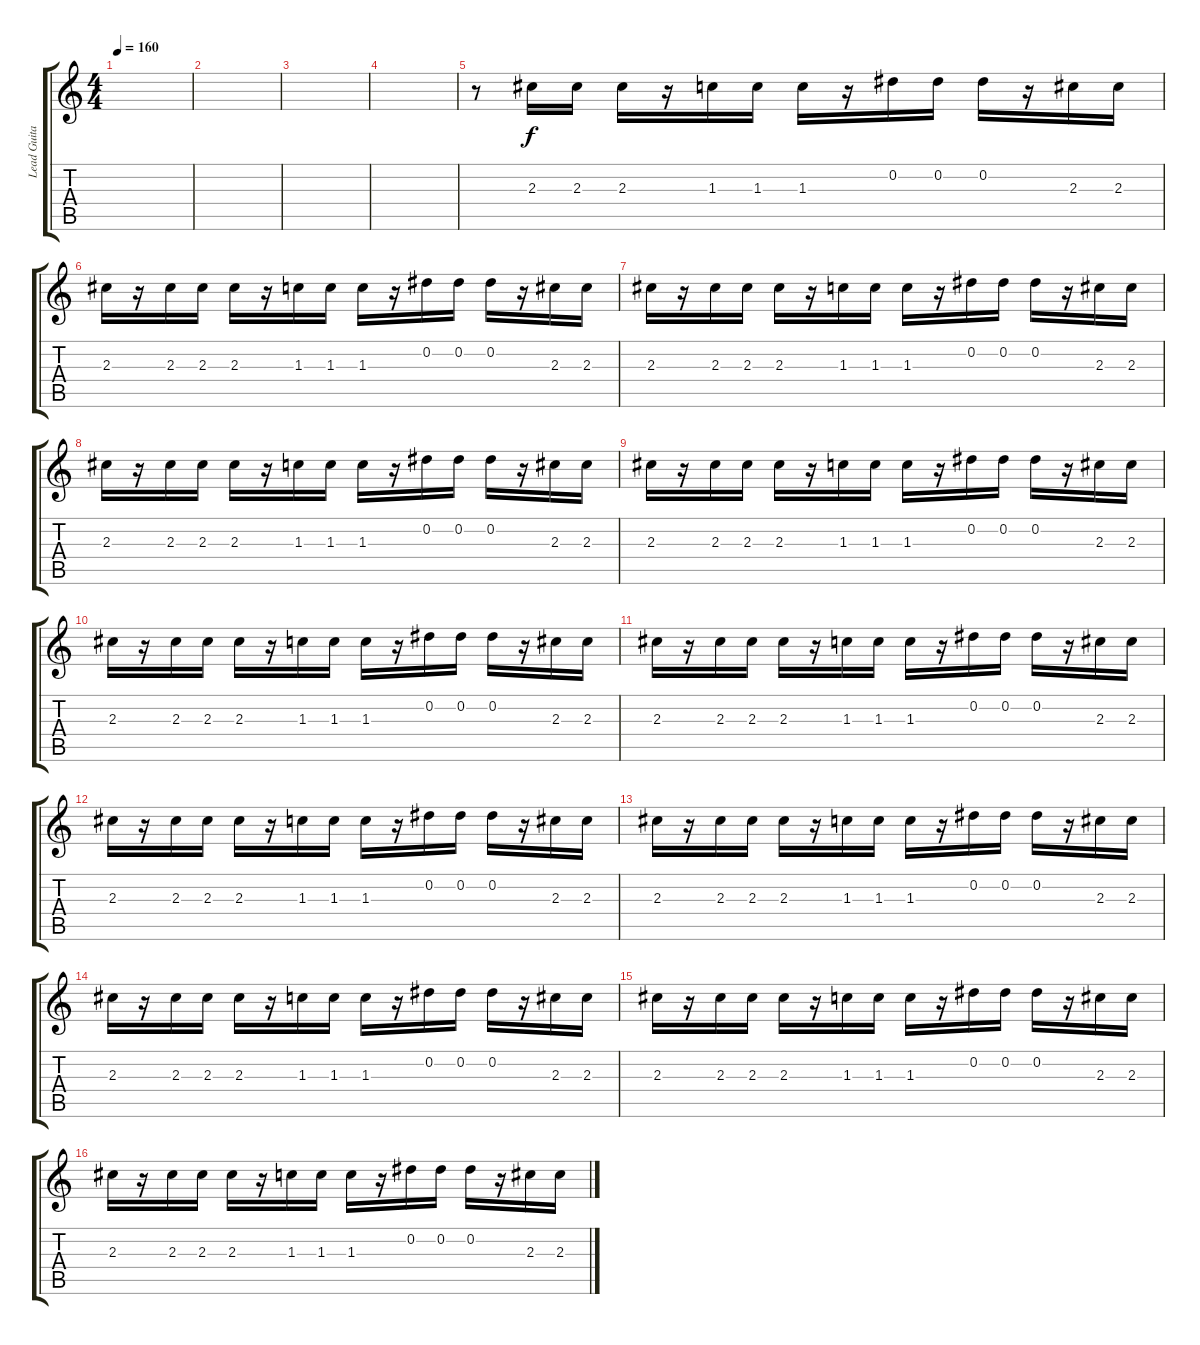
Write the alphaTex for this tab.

\track ("Lead Guitar 3" "Lead Guita") {instrument distortionguitar}
\staff {score tabs}
\tuning (Ab4 Eb4 B3 Gb3 Db3 Ab2) {hide}
\ts (4 4)
\section ("" "")
\tempo 160
\clef g2
\ks c
|
|
|
|
\section ("" "")
r.8 2.3.16 2.3.16 2.3.16 r.16 1.3.16 1.3.16 1.3.16 r.16 0.2.16 0.2.16 0.2.16 r.16 2.3.16 2.3.16 |
2.3.16 r.16 2.3.16 2.3.16 2.3.16 r.16 1.3.16 1.3.16 1.3.16 r.16 0.2.16 0.2.16 0.2.16 r.16 2.3.16 2.3.16 |
2.3.16 r.16 2.3.16 2.3.16 2.3.16 r.16 1.3.16 1.3.16 1.3.16 r.16 0.2.16 0.2.16 0.2.16 r.16 2.3.16 2.3.16 |
2.3.16 r.16 2.3.16 2.3.16 2.3.16 r.16 1.3.16 1.3.16 1.3.16 r.16 0.2.16 0.2.16 0.2.16 r.16 2.3.16 2.3.16 |
2.3.16 r.16 2.3.16 2.3.16 2.3.16 r.16 1.3.16 1.3.16 1.3.16 r.16 0.2.16 0.2.16 0.2.16 r.16 2.3.16 2.3.16 |
2.3.16 r.16 2.3.16 2.3.16 2.3.16 r.16 1.3.16 1.3.16 1.3.16 r.16 0.2.16 0.2.16 0.2.16 r.16 2.3.16 2.3.16 |
2.3.16 r.16 2.3.16 2.3.16 2.3.16 r.16 1.3.16 1.3.16 1.3.16 r.16 0.2.16 0.2.16 0.2.16 r.16 2.3.16 2.3.16 |
2.3.16 r.16 2.3.16 2.3.16 2.3.16 r.16 1.3.16 1.3.16 1.3.16 r.16 0.2.16 0.2.16 0.2.16 r.16 2.3.16 2.3.16 |
\section ("" "")
2.3.16 r.16 2.3.16 2.3.16 2.3.16 r.16 1.3.16 1.3.16 1.3.16 r.16 0.2.16 0.2.16 0.2.16 r.16 2.3.16 2.3.16 |
2.3.16 r.16 2.3.16 2.3.16 2.3.16 r.16 1.3.16 1.3.16 1.3.16 r.16 0.2.16 0.2.16 0.2.16 r.16 2.3.16 2.3.16 |
2.3.16 r.16 2.3.16 2.3.16 2.3.16 r.16 1.3.16 1.3.16 1.3.16 r.16 0.2.16 0.2.16 0.2.16 r.16 2.3.16 2.3.16 |
2.3.16 r.16 2.3.16 2.3.16 2.3.16 r.16 1.3.16 1.3.16 1.3.16 r.16 0.2.16 0.2.16 0.2.16 r.16 2.3.16 2.3.16
